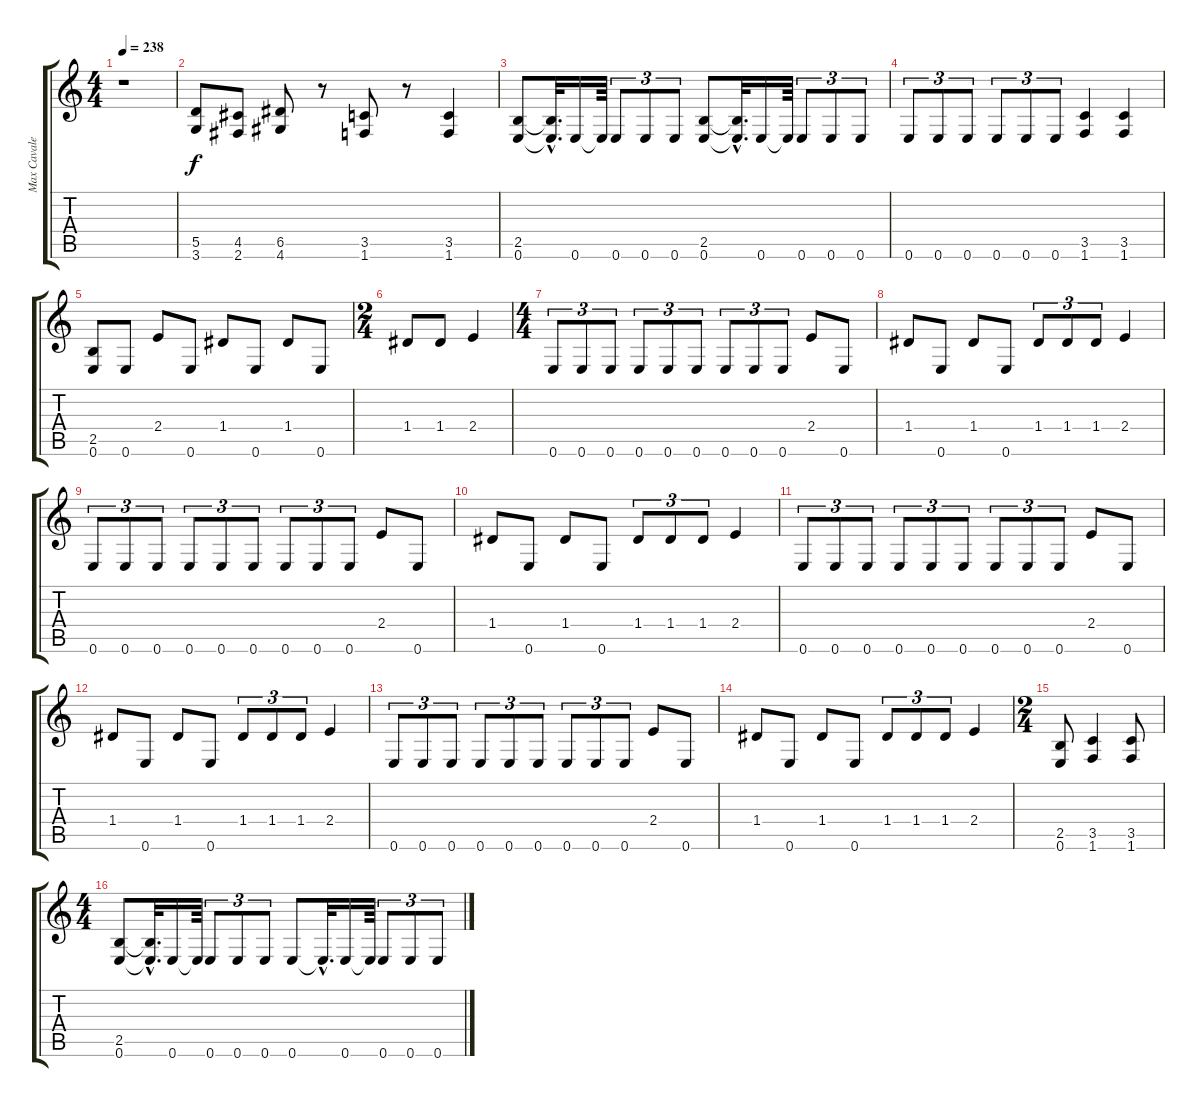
\track ("Max Cavalera" "Max Cavale") {instrument distortionguitar}
\staff {score tabs}
\tuning (E4 B3 G3 D3 A2 E2) {hide}
\ts (4 4)
\tempo 238
\clef g2
\ks c
r.1{dy f instrument distortionguitar} |
(5.5 3.6).8 (4.5 2.6).8 (6.5 4.6).8 r.8 (3.5 1.6).8 r.8 (3.5 1.6).4 |
(2.5 0.6).8 (2.5{hac t} 0.6{hac t}).32{d} 0.6.16 0.6{t}.64 0.6.8{tu (3 2)} 0.6.8{tu (3 2)} 0.6.8{tu (3 2)} (2.5 0.6).8 (2.5{hac t} 0.6{hac t}).32{d} 0.6.16 0.6{t}.64 0.6.8{tu (3 2)} 0.6.8{tu (3 2)} 0.6.8{tu (3 2)} |
0.6.8{tu (3 2)} 0.6.8{tu (3 2)} 0.6.8{tu (3 2)} 0.6.8{tu (3 2)} 0.6.8{tu (3 2)} 0.6.8{tu (3 2)} (3.5 1.6).4 (3.5 1.6).4 |
(2.5 0.6).8 0.6.8 2.4.8 0.6.8 1.4.8 0.6.8 1.4.8 0.6.8 |
\ts (2 4)
1.4.8 1.4.8 2.4.4 |
\ts (4 4)
0.6.8{tu (3 2)} 0.6.8{tu (3 2)} 0.6.8{tu (3 2)} 0.6.8{tu (3 2)} 0.6.8{tu (3 2)} 0.6.8{tu (3 2)} 0.6.8{tu (3 2)} 0.6.8{tu (3 2)} 0.6.8{tu (3 2)} 2.4.8 0.6.8 |
1.4.8 0.6.8 1.4.8 0.6.8 1.4.8{tu (3 2)} 1.4.8{tu (3 2)} 1.4.8{tu (3 2)} 2.4.4 |
0.6.8{tu (3 2)} 0.6.8{tu (3 2)} 0.6.8{tu (3 2)} 0.6.8{tu (3 2)} 0.6.8{tu (3 2)} 0.6.8{tu (3 2)} 0.6.8{tu (3 2)} 0.6.8{tu (3 2)} 0.6.8{tu (3 2)} 2.4.8 0.6.8 |
1.4.8 0.6.8 1.4.8 0.6.8 1.4.8{tu (3 2)} 1.4.8{tu (3 2)} 1.4.8{tu (3 2)} 2.4.4 |
0.6.8{tu (3 2)} 0.6.8{tu (3 2)} 0.6.8{tu (3 2)} 0.6.8{tu (3 2)} 0.6.8{tu (3 2)} 0.6.8{tu (3 2)} 0.6.8{tu (3 2)} 0.6.8{tu (3 2)} 0.6.8{tu (3 2)} 2.4.8 0.6.8 |
1.4.8 0.6.8 1.4.8 0.6.8 1.4.8{tu (3 2)} 1.4.8{tu (3 2)} 1.4.8{tu (3 2)} 2.4.4 |
0.6.8{tu (3 2)} 0.6.8{tu (3 2)} 0.6.8{tu (3 2)} 0.6.8{tu (3 2)} 0.6.8{tu (3 2)} 0.6.8{tu (3 2)} 0.6.8{tu (3 2)} 0.6.8{tu (3 2)} 0.6.8{tu (3 2)} 2.4.8 0.6.8 |
1.4.8 0.6.8 1.4.8 0.6.8 1.4.8{tu (3 2)} 1.4.8{tu (3 2)} 1.4.8{tu (3 2)} 2.4.4 |
\ts (2 4)
(2.5 0.6).8 (3.5 1.6).4 (3.5 1.6).8 |
\ts (4 4)
(2.5 0.6).8 (2.5{hac t} 0.6{hac t}).32{d} 0.6.16 0.6{t}.64 0.6.8{tu (3 2)} 0.6.8{tu (3 2)} 0.6.8{tu (3 2)} 0.6.8 0.6{hac t}.32{d} 0.6.16 0.6{t}.64 0.6.8{tu (3 2)} 0.6.8{tu (3 2)} 0.6.8{tu (3 2)}
